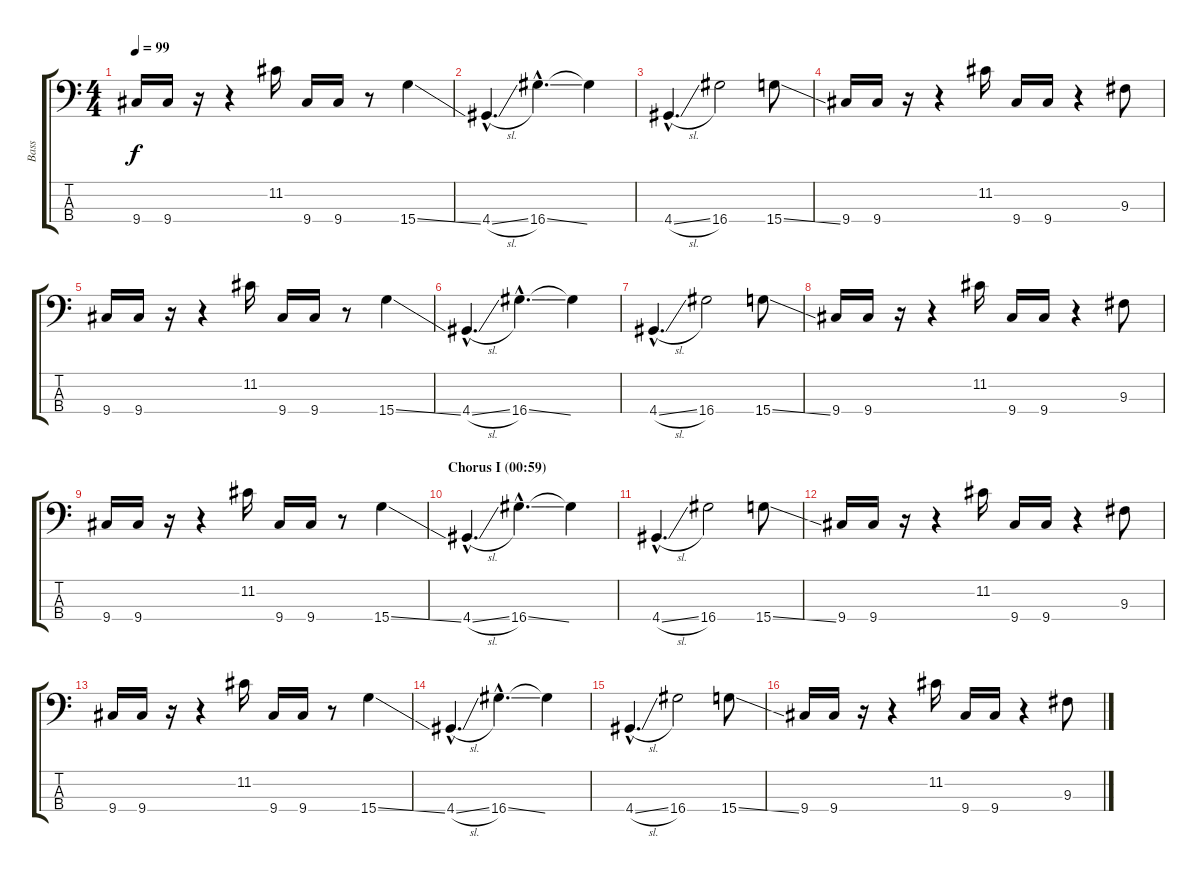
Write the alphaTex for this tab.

\track ("Bass" "Bass") {instrument electricbassfinger}
\staff {score tabs}
\tuning (G2 D2 A1 E1) {hide}
\ts (4 4)
\tempo 99
\clef f4
\ks c
9.4.16{dy f} 9.4.16 r.16 r.4 11.2.16 9.4.16 9.4.16 r.8 15.4{ss}.4 |
4.4{sl hac}.4{d} 16.4{ss hac}.4{d} 16.4{t}.4 |
4.4{sl hac}.4{d} 16.4.2 15.4{ss}.8 |
9.4.16 9.4.16 r.16 r.4 11.2.16 9.4.16 9.4.16 r.4 9.3.8 |
9.4.16 9.4.16 r.16 r.4 11.2.16 9.4.16 9.4.16 r.8 15.4{ss}.4 |
4.4{sl hac}.4{d} 16.4{ss hac}.4{d} 16.4{t}.4 |
4.4{sl hac}.4{d} 16.4.2 15.4{ss}.8 |
9.4.16 9.4.16 r.16 r.4 11.2.16 9.4.16 9.4.16 r.4 9.3.8 |
9.4.16 9.4.16 r.16 r.4 11.2.16 9.4.16 9.4.16 r.8 15.4{ss}.4 |
\section ("" "Chorus I (00:59)")
4.4{sl hac}.4{d} 16.4{ss hac}.4{d} 16.4{t}.4 |
4.4{sl hac}.4{d} 16.4.2 15.4{ss}.8 |
9.4.16 9.4.16 r.16 r.4 11.2.16 9.4.16 9.4.16 r.4 9.3.8 |
9.4.16 9.4.16 r.16 r.4 11.2.16 9.4.16 9.4.16 r.8 15.4{ss}.4 |
4.4{sl hac}.4{d} 16.4{ss hac}.4{d} 16.4{t}.4 |
4.4{sl hac}.4{d} 16.4.2 15.4{ss}.8 |
9.4.16 9.4.16 r.16 r.4 11.2.16 9.4.16 9.4.16 r.4 9.3.8
